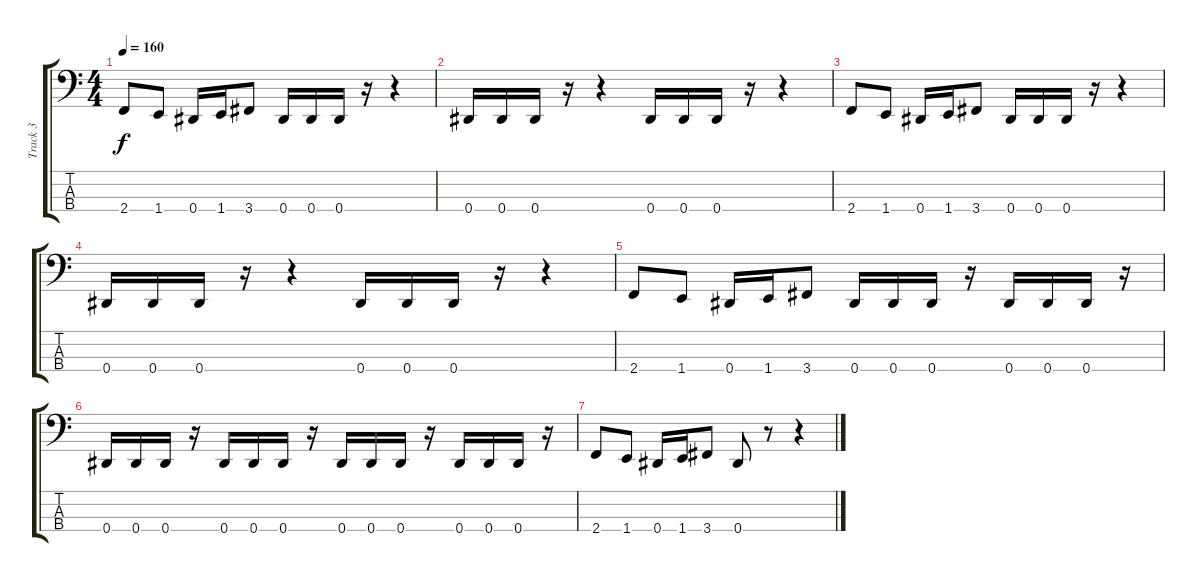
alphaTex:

\track ("Track 3" "Track 3") {instrument electricbassfinger}
\staff {score tabs}
\tuning (Gb2 Db2 Ab1 Eb1) {hide}
\ts (4 4)
\tempo 160
\clef f4
\ks c
2.4.8{dy f} 1.4.8 0.4.16 1.4.16 3.4.8 0.4.16 0.4.16 0.4.16 r.16 r.4 |
0.4.16 0.4.16 0.4.16 r.16 r.4 0.4.16 0.4.16 0.4.16 r.16 r.4 |
2.4.8 1.4.8 0.4.16 1.4.16 3.4.8 0.4.16 0.4.16 0.4.16 r.16 r.4 |
0.4.16 0.4.16 0.4.16 r.16 r.4 0.4.16 0.4.16 0.4.16 r.16 r.4 |
2.4.8 1.4.8 0.4.16 1.4.16 3.4.8 0.4.16 0.4.16 0.4.16 r.16 0.4.16 0.4.16 0.4.16 r.16 |
0.4.16 0.4.16 0.4.16 r.16 0.4.16 0.4.16 0.4.16 r.16 0.4.16 0.4.16 0.4.16 r.16 0.4.16 0.4.16 0.4.16 r.16 |
2.4.8 1.4.8 0.4.16 1.4.16 3.4.8 0.4.8 r.8 r.4
